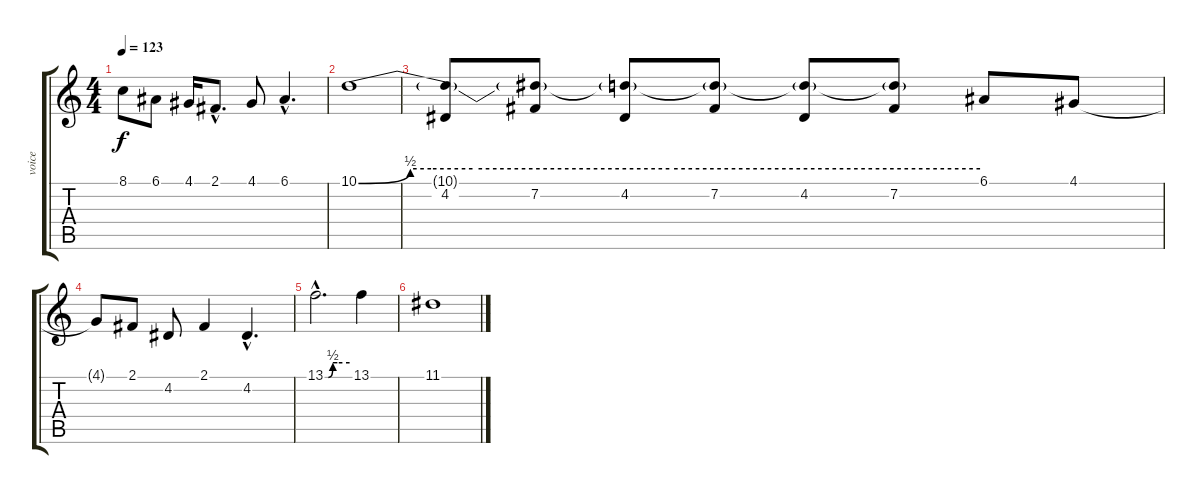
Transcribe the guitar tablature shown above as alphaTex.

\track ("voice" "voice") {instrument lead6voice}
\staff {score tabs}
\tuning (E4 B3 G3 D3 A2 E2) {hide}
\ts (4 4)
\tempo 123
\clef g2
\ks c
8.1{t}.8{dy f} 6.1.8 4.1.16 2.1{hac}.8{d} 4.1.8 6.1{hac}.4{d} |
10.1{be (custom 0 0 5 2 7 2 11 2 30 2 60 2)}.1 |
(10.1{t} 4.2).8 (10.1{t} 7.2).8 (10.1{t} 4.2).8 (10.1{t} 7.2).8 (10.1{t} 4.2).8 (10.1{t} 7.2).8 6.1.8 4.1.8 |
4.1{t}.8 2.1.8 4.2.8 2.1.4 4.2{hac}.4{d} |
13.1{be (custom 0 0 8 0 19 2 30 2 60 2) hac}.2{d} 13.1.4 |
11.1.1
